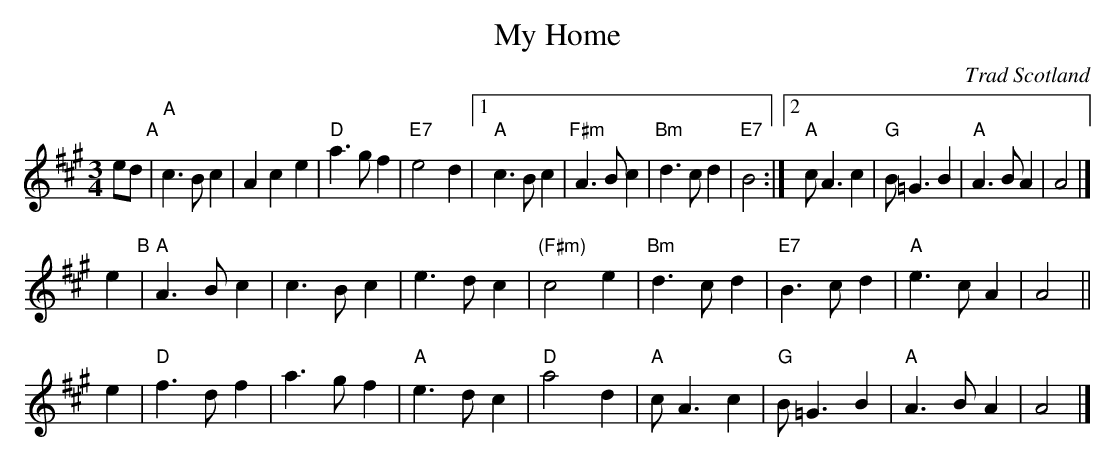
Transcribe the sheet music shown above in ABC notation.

X:1
T: My Home
O: Trad Scotland
M: 3/4
L: 1/8
K: A
ed "A"|\
"A"c3B c2 | A2c2 e2 | "D"a3g f2 | "E7"e4 d2 \
|[1 "A"c3B c2 | "F#m"A3B c2 | "Bm"d3c d2 | "E7"B4 \
:|[2 "A"cA3 c2 | "G"B=G3 B2 | "A"A3B A2 | A4 |]
e2 "B"|\
"A"A3B c2 | c3B c2 | e3d c2 |"(F#m)"c4 e2 |\
"Bm"d3c d2 | "E7"B3c d2 | "A"e3c A2 | A4 ||
e2 |\
"D"f3d f2 | a3g f2 | "A"e3d c2 | "D"a4 d2 |\
"A"cA3 c2 | "G"B=G3 B2 | "A"A3B A2 | A4 |]
